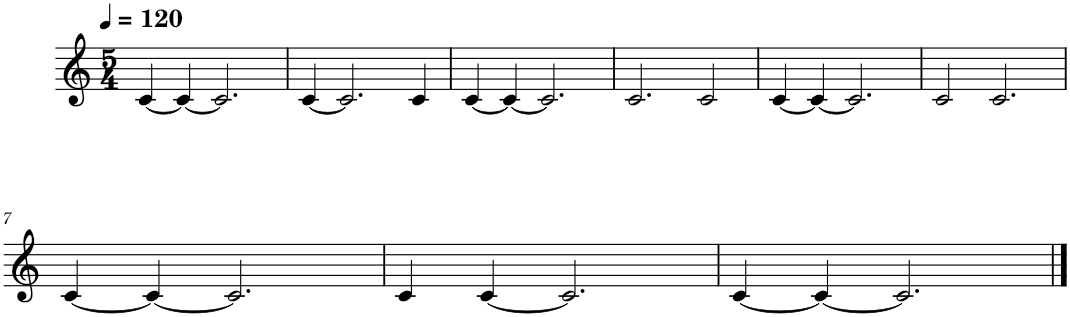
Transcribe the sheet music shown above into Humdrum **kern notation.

**kern
*part1
*staff1
*I"Piano
*I'Pno.
*clefG2
*k[]
*M5/4
*MM120
=1
[4c/
4c/_
2.c/]
=2
[4c/
2.c/]
4c/
=3
[4c/
4c/_
2.c/]
=4
2.c/
2c/
=5
[4c/
4c/_
2.c/]
=6
2c/
2.c/
!!LO:LB:g=z
=7
[4c/
4c/_
2.c/]
=8
4c/
[4c/
2.c/]
=9
[4c/
4c/_
2.c/]
==
*-
